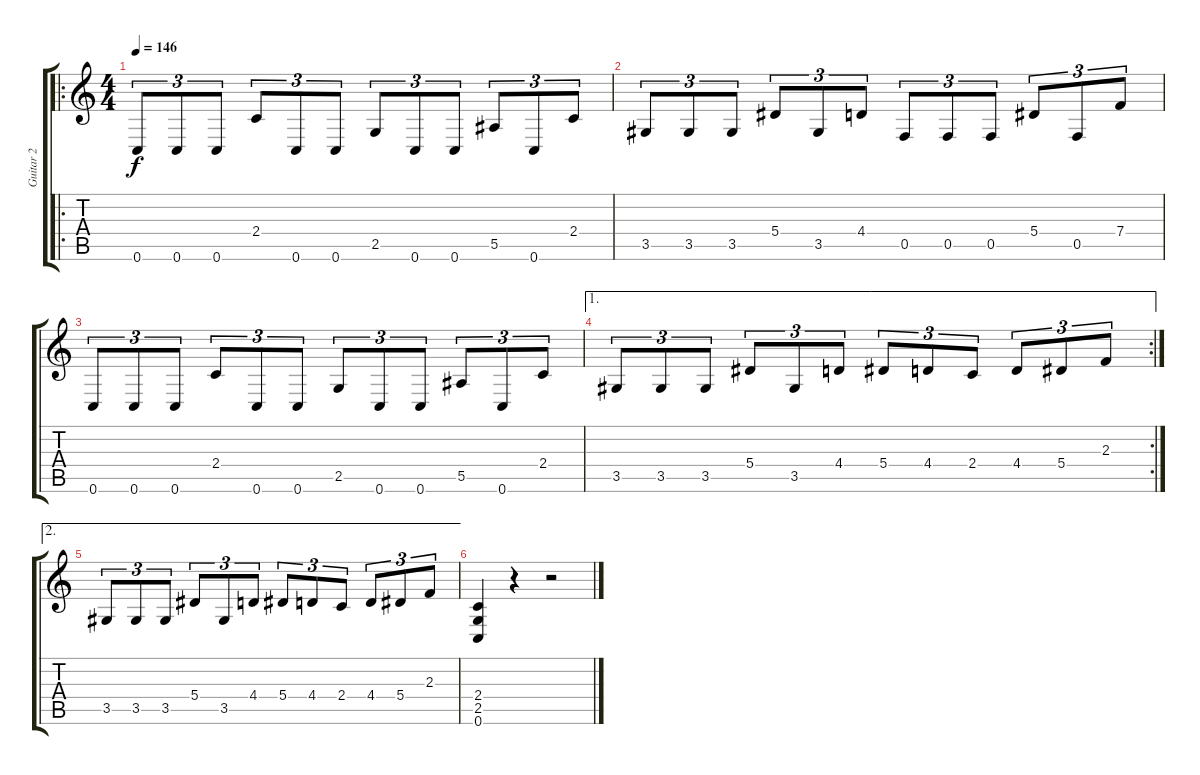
\track ("Guitar 2" "Guitar 2") {instrument distortionguitar}
\staff {score tabs}
\tuning (C4 G3 Eb3 Bb2 F2 C2) {hide}
\ro
\ts (4 4)
\tempo 146
\clef g2
\ks c
0.6.8{tu (3 2) dy f} 0.6.8{tu (3 2)} 0.6.8{tu (3 2)} 2.4.8{tu (3 2)} 0.6.8{tu (3 2)} 0.6.8{tu (3 2)} 2.5.8{tu (3 2)} 0.6.8{tu (3 2)} 0.6.8{tu (3 2)} 5.5.8{tu (3 2)} 0.6.8{tu (3 2)} 2.4.8{tu (3 2)} |
3.5.8{tu (3 2)} 3.5.8{tu (3 2)} 3.5.8{tu (3 2)} 5.4.8{tu (3 2)} 3.5.8{tu (3 2)} 4.4.8{tu (3 2)} 0.5.8{tu (3 2)} 0.5.8{tu (3 2)} 0.5.8{tu (3 2)} 5.4.8{tu (3 2)} 0.5.8{tu (3 2)} 7.4.8{tu (3 2)} |
0.6.8{tu (3 2)} 0.6.8{tu (3 2)} 0.6.8{tu (3 2)} 2.4.8{tu (3 2)} 0.6.8{tu (3 2)} 0.6.8{tu (3 2)} 2.5.8{tu (3 2)} 0.6.8{tu (3 2)} 0.6.8{tu (3 2)} 5.5.8{tu (3 2)} 0.6.8{tu (3 2)} 2.4.8{tu (3 2)} |
\ae 1
\rc 2
3.5.8{tu (3 2)} 3.5.8{tu (3 2)} 3.5.8{tu (3 2)} 5.4.8{tu (3 2)} 3.5.8{tu (3 2)} 4.4.8{tu (3 2)} 5.4.8{tu (3 2)} 4.4.8{tu (3 2)} 2.4.8{tu (3 2)} 4.4.8{tu (3 2)} 5.4.8{tu (3 2)} 2.3.8{tu (3 2)} |
\ae 2
3.5.8{tu (3 2)} 3.5.8{tu (3 2)} 3.5.8{tu (3 2)} 5.4.8{tu (3 2)} 3.5.8{tu (3 2)} 4.4.8{tu (3 2)} 5.4.8{tu (3 2)} 4.4.8{tu (3 2)} 2.4.8{tu (3 2)} 4.4.8{tu (3 2)} 5.4.8{tu (3 2)} 2.3.8{tu (3 2)} |
(2.4 2.5 0.6).4 r.4 r.2
